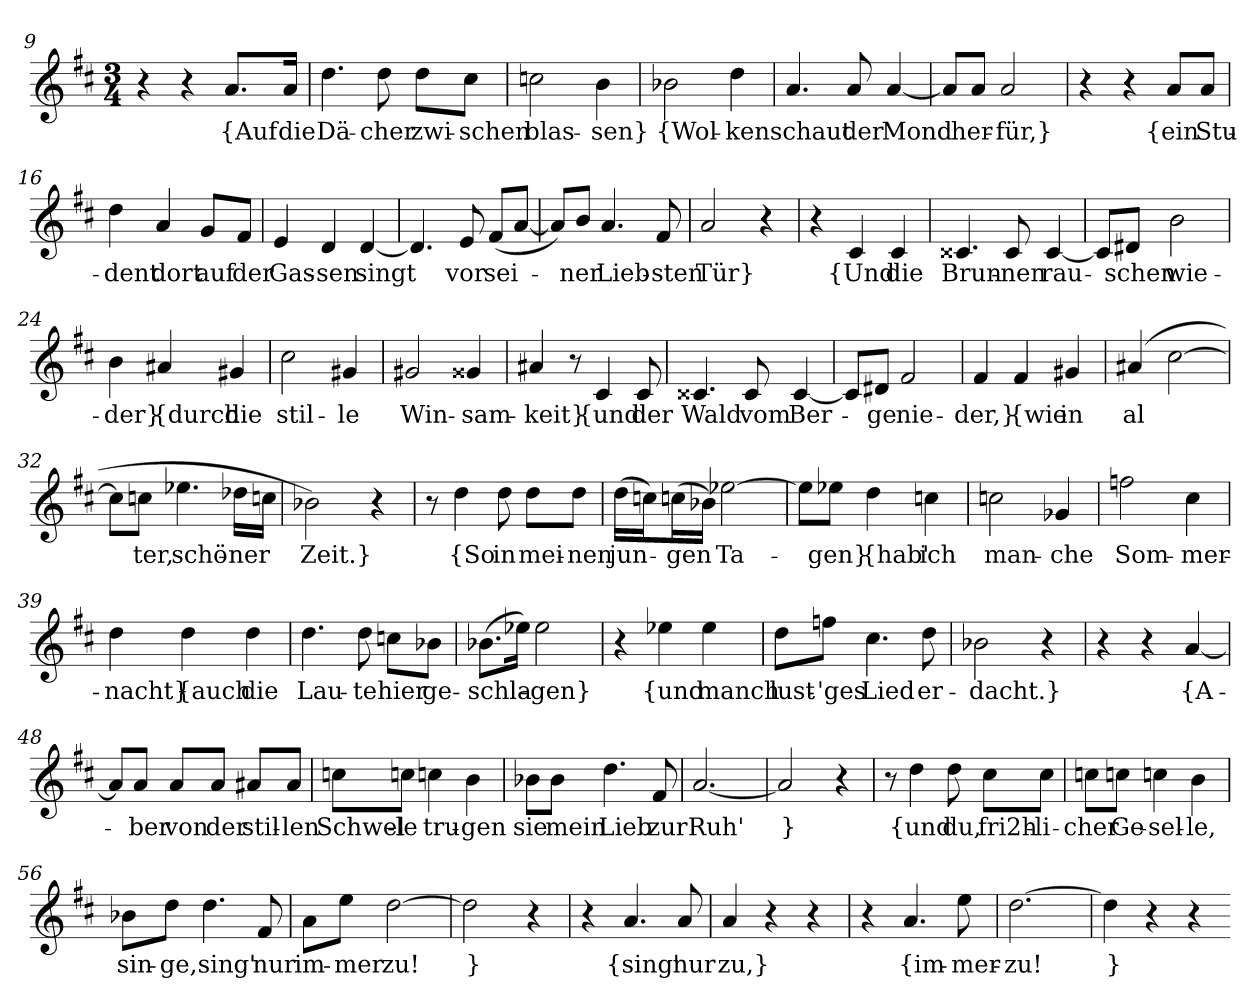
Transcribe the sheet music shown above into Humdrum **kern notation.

**kern	**text
*part1	*part1
*staff1	*staff1
*clefG2	*
*k[f#c#]	*
*M3/4	*
=9	=9
4r	.
4r	.
8.a/L	{Auf
16a/Jk	die
=10	=10
4.dd	Dä-
8dd	-cher
8dd\L	zwi-
8cc#\J	-schen
=11	=11
2ccn	blas-
4b	-sen}
=12	=12
2b-X	{Wol-
4dd	-ken
=13	=13
4.a	schaut
8a	der
[4a	Mond
=14	=14
8a/L]	.
8a/J	her-
2a	-für,}
=15	=15
4r	.
4r	.
8a/L	{ein
8a/J	Stu-
=16	=16
4dd	-dent
4a	dort
8g/L	auf
8f#/J	der
=17	=17
4e	Gas-
4d	-sen
[4d	singt
=18	=18
4.d]	.
8e	vor
(8f#/L	sei-
[8a/J	.
=19	=19
8a/L])	.
8b/J	-ner
4.a	Lieb-
8f#	-sten
=20	=20
2a	Tür}
4r	.
=21	=21
4r	.
4c#	{Und
4c#	die
=22	=22
4.c##X	Brun-
8c##	-nen
[4c##	rau-
=23	=23
8c##/L]	.
8d#X/J	-schen
2b	wie-
=24	=24
4b	-der}
4a#X	{durch
4g#X	die
=25	=25
2cc#	stil-
4g#X	-le
=26	=26
2g#X	Win-
4g##X	-sam-
=27	=27
4a#X	-keit}
8r	.
4c#	{und
8c#	der
=28	=28
4.c##X	Wald
8c##	vom
[4c##	Ber-
=29	=29
8c##/L]	.
8d#X/J	-ge
2f#	nie-
=30	=30
4f#	-der,}
4f#	{wie
4g#X	in
=31	=31
(4a#X	al
[2cc#	.
=32	=32
8cc#\L]	.
8ccn\J	-ter,
4.ee-X	schö-
16dd-X\LL	-ner
16ccn\JJ	.
=33	=33
2b-X)	Zeit.}
4r	.
=34	=34
8r	.
4dd	{So
8dd	in
8dd\L	mei-
8dd\J	-nen
=35	=35
(16dd\LL	jun-
16ccn\J)	.
(16ccn\L	-gen
16b-X\JJ)	.
[2ee-X	Ta-
=36	=36
8ee-\L]	.
8ee-X\J	-gen}
4dd	{hab'
4ccn	ich
=37	=37
2ccn	man-
4g-X	-che
=38	=38
2ffn	Som-
4cc#	-mer-
=39	=39
4dd	-nacht}
4dd	{auch
4dd	die
=40	=40
4.dd	Lau-
8dd	-te
8ccn\L	hier
8b-X\J	ge-
=41	=41
(8.b-X\L	-schla-
16ee-X\Jk)	.
2ee-	-gen}
=42	=42
4r	.
4ee-X	{und
4ee-	manch
=43	=43
8dd\L	lust-
8ffn\J	-'ges
4.cc#	Lied
8dd	er-
=44	=44
2b-X	-dacht.}
4r	.
=47	=47
4r	.
4r	.
[4a	{A-
=48	=48
8a/L]	.
8a/J	-ber
8a/L	von
8a/J	der
8a#X/L	stil-
8a#/J	-len
=49	=49
8ccn\L	Schwel-
8ccn\J	-le
4ccn	tru-
4b	-gen
=50	=50
8b-X\L	sie
8b-\J	mein
4.dd	Lieb
8f#	zur
=51	=51
[2.a	Ruh'
=52	=52
2a]	}
4r	.
=54	=54
8r	.
4dd	{und
8dd	du,
8cc#\L	fri2h-
8cc#\J	-li-
=55	=55
8ccn\L	-cher
8ccn\J	Ge-
4ccn	-sel-
4b	-le,
=56	=56
8b-X\L	sin-
8dd\J	-ge,
4.dd	sing'
8f#	nur
=57a	=57a
8a\L	im-
8ee\J	-mer
[2dd	zu!
=58	=58
2dd]	}
4r	.
=60	=60
4r	.
4.a	{sing'
8a	nur
=61	=61
4a	zu,}
4r	.
4r	.
=62	=62
4r	.
4.a	{im-
8ee	-mer-
=63	=63
[2.dd	-zu!
=64	=64
4dd]	}
4r	.
4r	.
=-	=-
*-	*-
